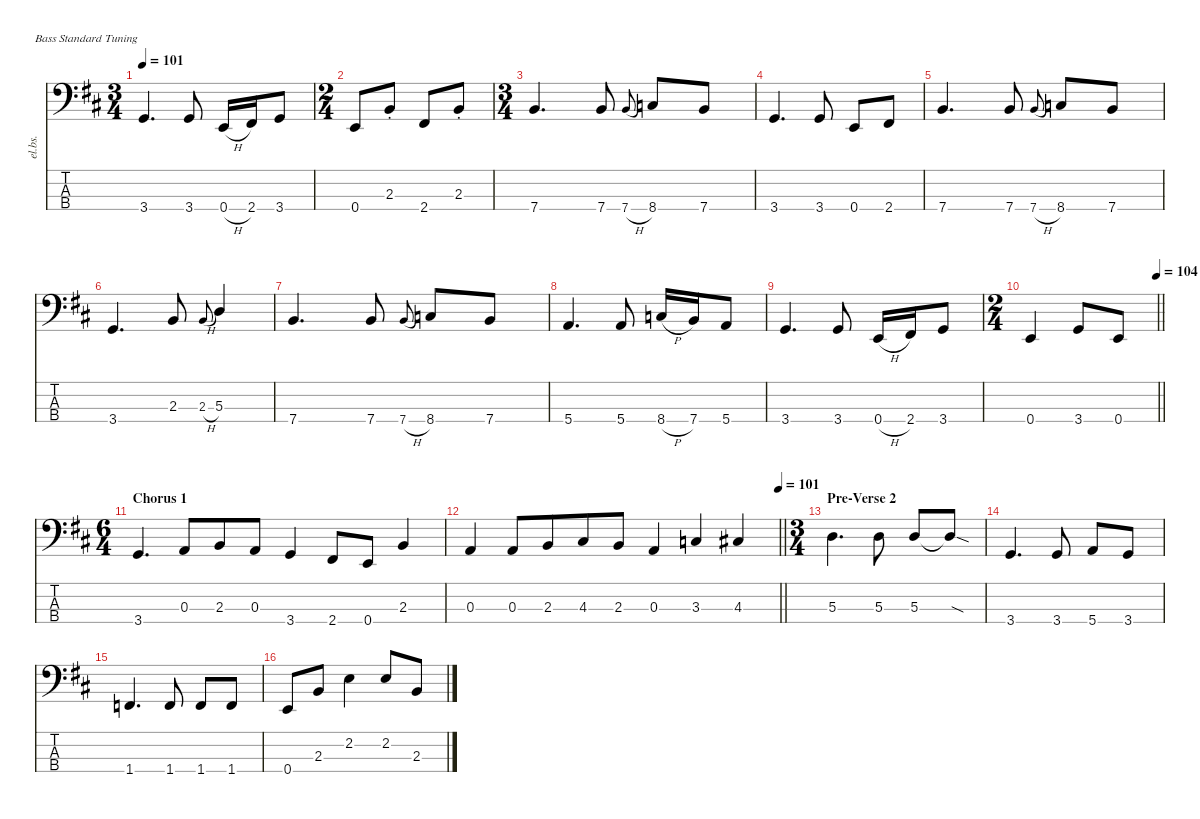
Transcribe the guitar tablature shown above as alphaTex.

\defaultSystemsLayout 4
\hideDynamics
\bracketExtendMode nobrackets
\otherSystemsTrackNameOrientation horizontal
\track ("Jason Newsted" "el.bs.") {defaultSystemsLayout 8 instrument electricbasspick}
\staff {score tabs}
\tuning (G2 D2 A1 E1)
\ts (3 4)
\tempo 101
\clef f4
\ks bminor
3.4{acc forcenatural}.4{d dy f beam Up} 3.4{acc forcenatural}.8{beam Up} 0.4{h acc forcenatural}.16{beam Up} 2.4{acc #}.16{beam Up} 3.4{acc forcenatural}.8{beam Up} |
\ts (2 4)
\beaming (8 2 2)
0.4{acc forcenatural}.8{beam Up} 2.3{st acc forcenatural}.8{beam Up} 2.4{acc #}.8{beam Up} 2.3{st acc forcenatural}.8{beam Up} |
\ts (3 4)
\beaming (8 2 2 2)
7.4{acc forcenatural}.4{d beam Up} 7.4{acc forcenatural}.8{beam Up} 7.4{h acc forcenatural}.8{gr onbeat dy mf beam Up} 8.4{acc forcenatural}.8{dy f beam Up} 7.4{acc forcenatural}.8{beam Up} |
3.4{acc forcenatural}.4{d beam Up} 3.4{acc forcenatural}.8{beam Up} 0.4{acc forcenatural}.8{beam Up} 2.4{acc #}.8{beam Up} |
7.4{acc forcenatural}.4{d beam Up} 7.4{acc forcenatural}.8{beam Up} 7.4{h acc forcenatural}.8{gr onbeat dy mf beam Up} 8.4{acc forcenatural}.8{dy f beam Up} 7.4{acc forcenatural}.8{beam Up} |
3.4{acc forcenatural}.4{d beam Up} 2.3{acc forcenatural}.8{beam Up} 2.3{h acc forcenatural}.8{gr onbeat dy mf beam Up} 5.3{acc forcenatural}.4{dy f beam Up} |
7.4{acc forcenatural}.4{d beam Up} 7.4{acc forcenatural}.8{beam Up} 7.4{h acc forcenatural}.8{gr onbeat dy mf beam Up} 8.4{acc forcenatural}.8{dy f beam Up} 7.4{acc forcenatural}.8{beam Up} |
5.4{acc forcenatural}.4{d beam Up} 5.4{acc forcenatural}.8{beam Up} 8.4{h acc forcenatural}.16{beam Up} 7.4{acc forcenatural}.16{beam Up} 5.4{acc forcenatural}.8{beam Up} |
3.4{acc forcenatural}.4{d beam Up} 3.4{acc forcenatural}.8{beam Up} 0.4{h acc forcenatural}.16{beam Up} 2.4{acc #}.16{beam Up} 3.4{acc forcenatural}.8{beam Up} |
\ts (2 4)
\beaming (8 2 2)
\tempo (104 1)
\barLineRight lightlight
0.4{acc forcenatural}.4{beam Up} 3.4{acc forcenatural}.8{beam Up} 0.4{acc forcenatural}.8{beam Up} |
\ts (6 4)
\beaming (8 6 6)
\section ("" "Chorus 1")
3.4{acc forcenatural}.4{d beam Up} 0.3{acc forcenatural}.8{beam Up} 2.3{acc forcenatural}.8{beam Up} 0.3{acc forcenatural}.8{beam Up} 3.4{acc forcenatural}.4{beam Up} 2.4{acc #}.8{beam Up} 0.4{acc forcenatural}.8{beam Up} 2.3{acc forcenatural}.4{beam Up} |
\tempo (101 1)
\barLineRight lightlight
0.3{acc forcenatural}.4{beam Up} 0.3{acc forcenatural}.8{beam Up} 2.3{acc forcenatural}.8{beam Up} 4.3{acc #}.8{beam Up} 2.3{acc forcenatural}.8{beam Up} 0.3{acc forcenatural}.4{beam Up} 3.3{acc forcenatural}.4{beam Up} 4.3{acc #}.4{beam Up} |
\ts (3 4)
\beaming (8 2 2 2)
\section ("" "Pre-Verse 2")
5.3{acc forcenatural}.4{d beam Down} 5.3{acc forcenatural}.8{beam Down} 5.3{acc forcenatural}.8{beam Up} 5.3{sod t acc forcenatural}.8{beam Up} |
3.4{acc forcenatural}.4{d beam Up} 3.4{acc forcenatural}.8{beam Up} 5.4{acc forcenatural}.8{beam Up} 3.4{acc forcenatural}.8{beam Up} |
1.4{acc forcenatural}.4{d beam Up} 1.4{acc forcenatural}.8{beam Up} 1.4{acc forcenatural}.8{beam Up} 1.4{acc forcenatural}.8{beam Up} |
0.4{acc forcenatural}.8{beam Up} 2.3{acc forcenatural}.8{beam Up} 2.2{acc forcenatural}.4{beam Down} 2.2{acc forcenatural}.8{beam Up} 2.3{acc forcenatural}.8{beam Up}
